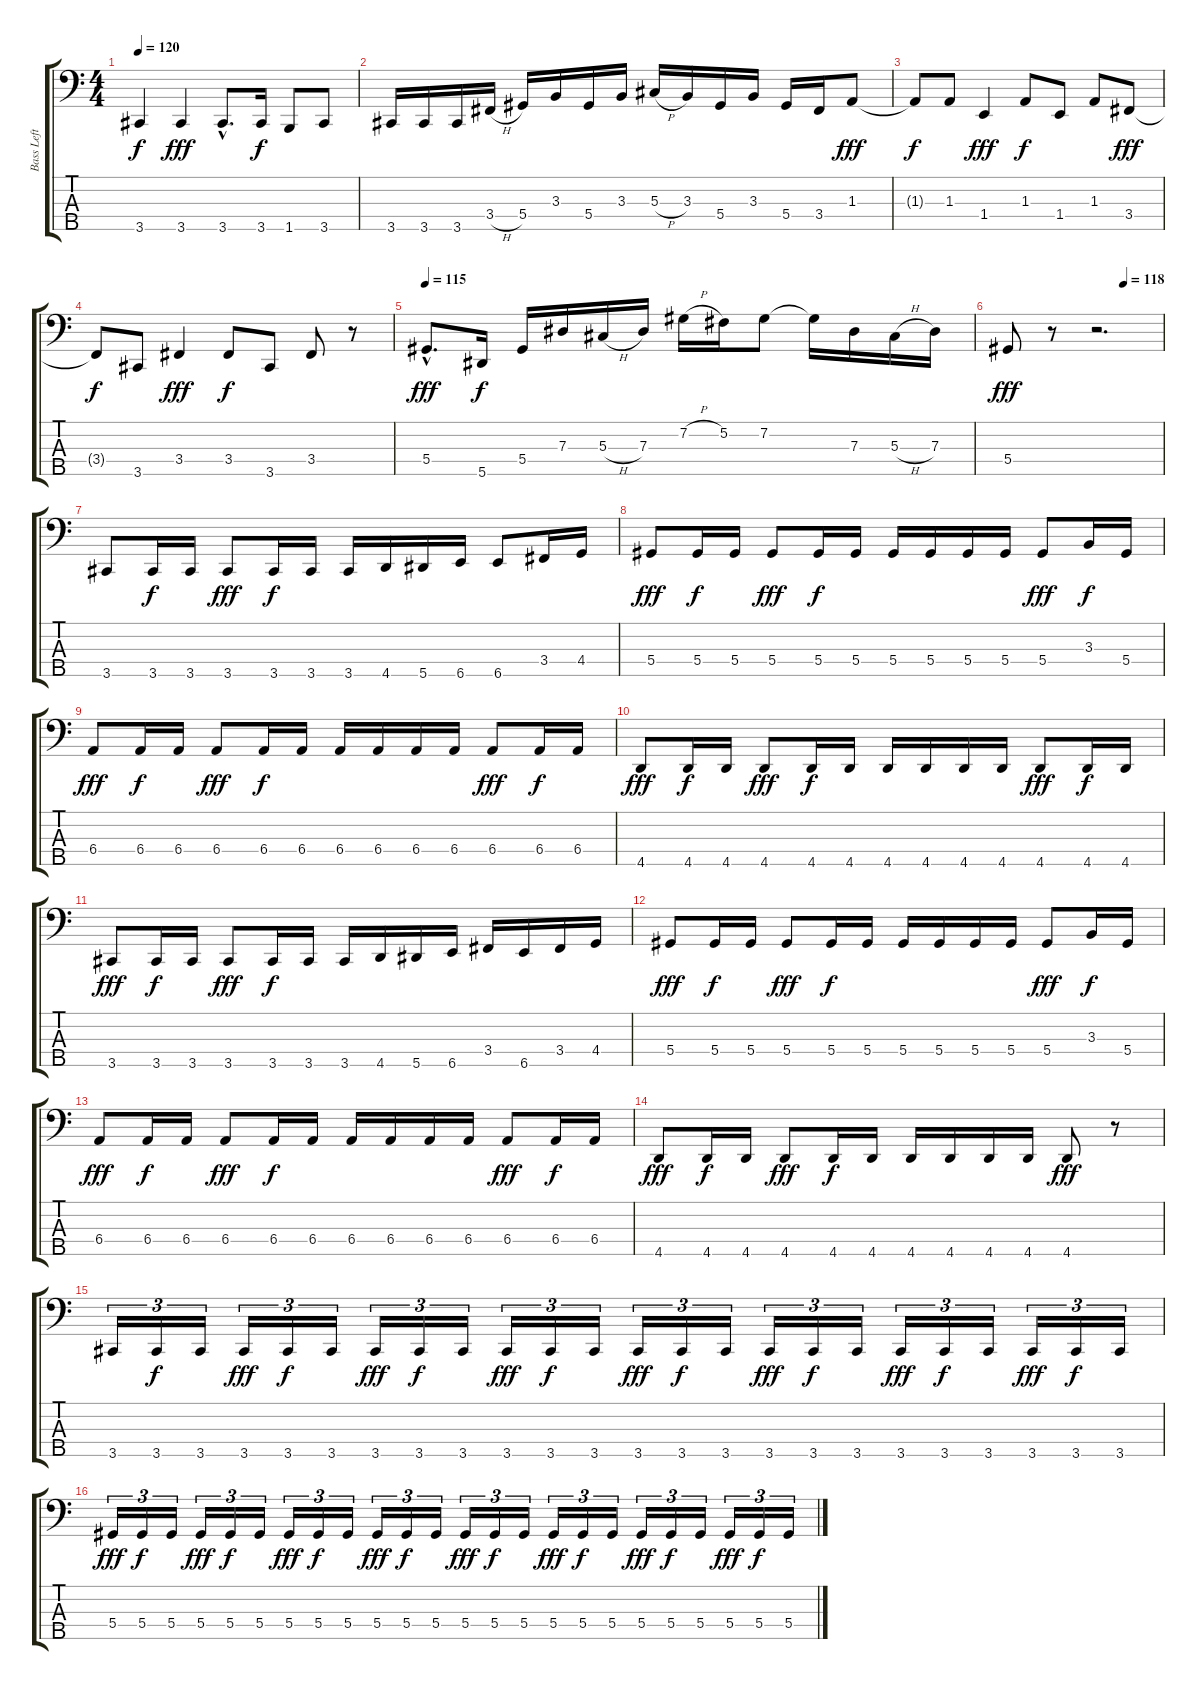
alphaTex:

\track ("Bass Left" "Bass Left") {instrument electricbassfinger}
\staff {score tabs}
\tuning (Gb2 Db2 Ab1 Eb1 Bb0) {hide}
\ts (4 4)
\tempo 120
\clef f4
\ks c
3.5{t}.4{dy f} 3.5.4{dy fff} 3.5{hac}.8{d} 3.5.16{dy f} 1.5.8 3.5.8 |
3.5.16 3.5.16 3.5.16 3.4{h}.16 5.4.16 3.3.16 5.4.16 3.3.16 5.3{h}.16 3.3.16 5.4.16 3.3.16 5.4.16 3.4.16 1.3.8{dy fff} |
1.3{t}.8{dy f} 1.3.8 1.4.4{dy fff} 1.3.8{dy f} 1.4.8 1.3.8 3.4.8{dy fff} |
3.4{t}.8{dy f} 3.5.8 3.4.4{dy fff} 3.4.8{dy f} 3.5.8 3.4.8 r.8 |
\tempo 115
5.4{hac}.8{d dy fff} 5.5.16{dy f} 5.4.16 7.3.16 5.3{h}.16 7.3.16 7.2{h}.16 5.2.16 7.2.8 7.2{t}.16 7.3.16 5.3{h}.16 7.3.16 |
\tempo (118 0.75)
5.4.8{dy fff} r.8 r.2{d} |
3.5.8 3.5.16{dy f} 3.5.16 3.5.8{dy fff} 3.5.16{dy f} 3.5.16 3.5.16 4.5.16 5.5.16 6.5.16 6.5.8 3.4.16 4.4.16 |
5.4.8{dy fff} 5.4.16{dy f} 5.4.16 5.4.8{dy fff} 5.4.16{dy f} 5.4.16 5.4.16 5.4.16 5.4.16 5.4.16 5.4.8{dy fff} 3.3.16{dy f} 5.4.16 |
6.4.8{dy fff} 6.4.16{dy f} 6.4.16 6.4.8{dy fff} 6.4.16{dy f} 6.4.16 6.4.16 6.4.16 6.4.16 6.4.16 6.4.8{dy fff} 6.4.16{dy f} 6.4.16 |
4.5.8{dy fff} 4.5.16{dy f} 4.5.16 4.5.8{dy fff} 4.5.16{dy f} 4.5.16 4.5.16 4.5.16 4.5.16 4.5.16 4.5.8{dy fff} 4.5.16{dy f} 4.5.16 |
3.5.8{dy fff} 3.5.16{dy f} 3.5.16 3.5.8{dy fff} 3.5.16{dy f} 3.5.16 3.5.16 4.5.16 5.5.16 6.5.16 3.4.16 6.5.16 3.4.16 4.4.16 |
5.4.8{dy fff} 5.4.16{dy f} 5.4.16 5.4.8{dy fff} 5.4.16{dy f} 5.4.16 5.4.16 5.4.16 5.4.16 5.4.16 5.4.8{dy fff} 3.3.16{dy f} 5.4.16 |
6.4.8{dy fff} 6.4.16{dy f} 6.4.16 6.4.8{dy fff} 6.4.16{dy f} 6.4.16 6.4.16 6.4.16 6.4.16 6.4.16 6.4.8{dy fff} 6.4.16{dy f} 6.4.16 |
4.5.8{dy fff} 4.5.16{dy f} 4.5.16 4.5.8{dy fff} 4.5.16{dy f} 4.5.16 4.5.16 4.5.16 4.5.16 4.5.16 4.5.8{dy fff} r.8 |
3.5.16{tu (3 2)} 3.5.16{tu (3 2) dy f} 3.5.16{tu (3 2)} 3.5.16{tu (3 2) dy fff} 3.5.16{tu (3 2) dy f} 3.5.16{tu (3 2)} 3.5.16{tu (3 2) dy fff} 3.5.16{tu (3 2) dy f} 3.5.16{tu (3 2)} 3.5.16{tu (3 2) dy fff} 3.5.16{tu (3 2) dy f} 3.5.16{tu (3 2)} 3.5.16{tu (3 2) dy fff} 3.5.16{tu (3 2) dy f} 3.5.16{tu (3 2)} 3.5.16{tu (3 2) dy fff} 3.5.16{tu (3 2) dy f} 3.5.16{tu (3 2)} 3.5.16{tu (3 2) dy fff} 3.5.16{tu (3 2) dy f} 3.5.16{tu (3 2)} 3.5.16{tu (3 2) dy fff} 3.5.16{tu (3 2) dy f} 3.5.16{tu (3 2)} |
5.4.16{tu (3 2) dy fff} 5.4.16{tu (3 2) dy f} 5.4.16{tu (3 2)} 5.4.16{tu (3 2) dy fff} 5.4.16{tu (3 2) dy f} 5.4.16{tu (3 2)} 5.4.16{tu (3 2) dy fff} 5.4.16{tu (3 2) dy f} 5.4.16{tu (3 2)} 5.4.16{tu (3 2) dy fff} 5.4.16{tu (3 2) dy f} 5.4.16{tu (3 2)} 5.4.16{tu (3 2) dy fff} 5.4.16{tu (3 2) dy f} 5.4.16{tu (3 2)} 5.4.16{tu (3 2) dy fff} 5.4.16{tu (3 2) dy f} 5.4.16{tu (3 2)} 5.4.16{tu (3 2) dy fff} 5.4.16{tu (3 2) dy f} 5.4.16{tu (3 2)} 5.4.16{tu (3 2) dy fff} 5.4.16{tu (3 2) dy f} 5.4.16{tu (3 2)}
